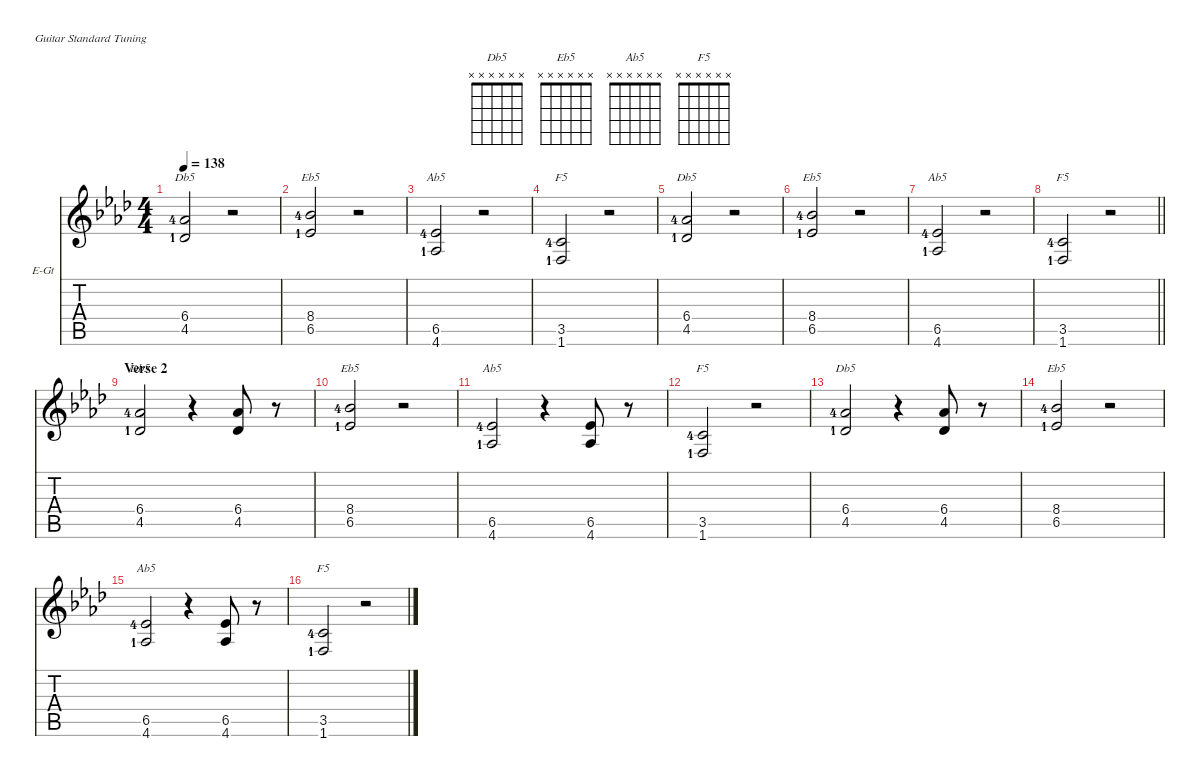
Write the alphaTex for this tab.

\defaultSystemsLayout 4
\hideDynamics
\bracketExtendMode nobrackets
\firstSystemTrackNameOrientation horizontal
\otherSystemsTrackNameOrientation horizontal
\track ("power chords 04 UNUSED" "E-Gt") {instrument electricguitarclean}
\staff {score tabs}
\tuning (E4 B3 G3 D3 A2 E2)
\chord ("Db5" x x x x x x)
\chord ("Eb5" x x x x x x)
\chord ("Ab5" x x x x x x)
\chord ("F5" x x x x x x)
\ts (4 4)
\tempo 138
\clef g2
\scale
0.25
\ks ab
(4.5{lf 2 acc b} 6.4{lf 5 acc b}).2{ch "Db5" dy mf} r.2 |
\scale
0.25 (6.5{lf 2 acc b} 8.4{lf 5 acc b}).2{ch "Eb5"} r.2 |
\scale
0.25 (4.6{lf 2 acc b} 6.5{lf 5 acc b}).2{ch "Ab5"} r.2 |
\scale
0.25 (1.6{lf 2 acc forcenatural} 3.5{lf 5 acc forcenatural}).2{ch "F5"} r.2 |
\scale
0.25 (4.5{lf 2 acc b} 6.4{lf 5 acc b}).2{ch "Db5"} r.2 |
\scale
0.25 (6.5{lf 2 acc b} 8.4{lf 5 acc b}).2{ch "Eb5"} r.2 |
\scale
0.25 (4.6{lf 2 acc b} 6.5{lf 5 acc b}).2{ch "Ab5"} r.2 |
\scale
0.25
\barLineRight lightlight
(1.6{lf 2 acc forcenatural} 3.5{lf 5 acc forcenatural}).2{ch "F5"} r.2 |
\section ("" "Verse 2")
\scale
0.25 (4.5{lf 2 acc b} 6.4{lf 5 acc b}).2{ch "Db5"} r.4 (4.5{acc b} 6.4{acc b}).8 r.8 |
\scale
0.25 (6.5{lf 2 acc b} 8.4{lf 5 acc b}).2{ch "Eb5"} r.2 |
\scale
0.25 (6.5{lf 5 acc b} 4.6{lf 2 acc b}).2{ch "Ab5"} r.4 (6.5{acc b} 4.6{acc b}).8 r.8 |
\scale
0.25 (3.5{lf 5 acc forcenatural} 1.6{lf 2 acc forcenatural}).2{ch "F5"} r.2 |
\scale
0.25 (4.5{lf 2 acc b} 6.4{lf 5 acc b}).2{ch "Db5"} r.4 (4.5{acc b} 6.4{acc b}).8 r.8 |
\scale
0.25 (6.5{lf 2 acc b} 8.4{lf 5 acc b}).2{ch "Eb5"} r.2 |
\scale
0.25 (6.5{lf 5 acc b} 4.6{lf 2 acc b}).2{ch "Ab5"} r.4 (6.5{acc b} 4.6{acc b}).8 r.8 |
\scale
0.25 (3.5{lf 5 acc forcenatural} 1.6{lf 2 acc forcenatural}).2{ch "F5"} r.2
